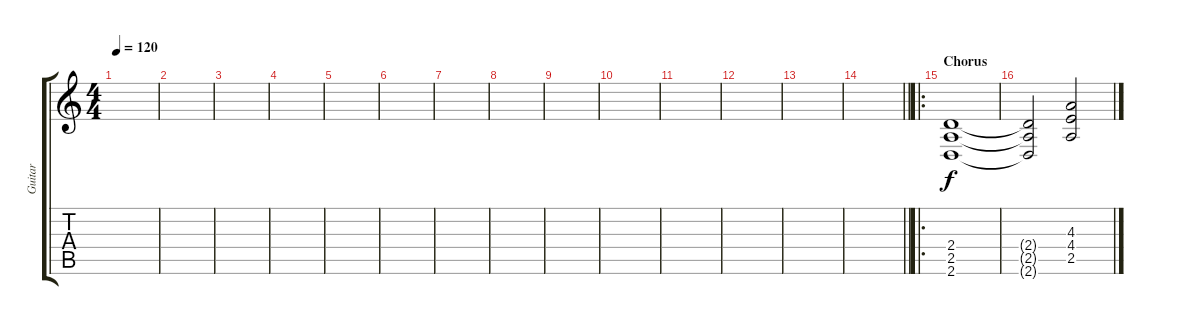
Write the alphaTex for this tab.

\track ("Guitar" "Guitar") {instrument distortionguitar}
\staff {score tabs}
\tuning (D4 A3 F3 C3 G2 C2) {hide}
\ts (4 4)
\tempo 120
\clef g2
\ks c
|
|
|
|
|
|
|
|
|
|
|
|
|
\barLineRight lightlight
|
\ro
\section ("" "Chorus")
(2.4 2.5 2.6).1 |
(2.4{t} 2.5{t} 2.6{t}).2 (4.3 4.4 2.5).2
